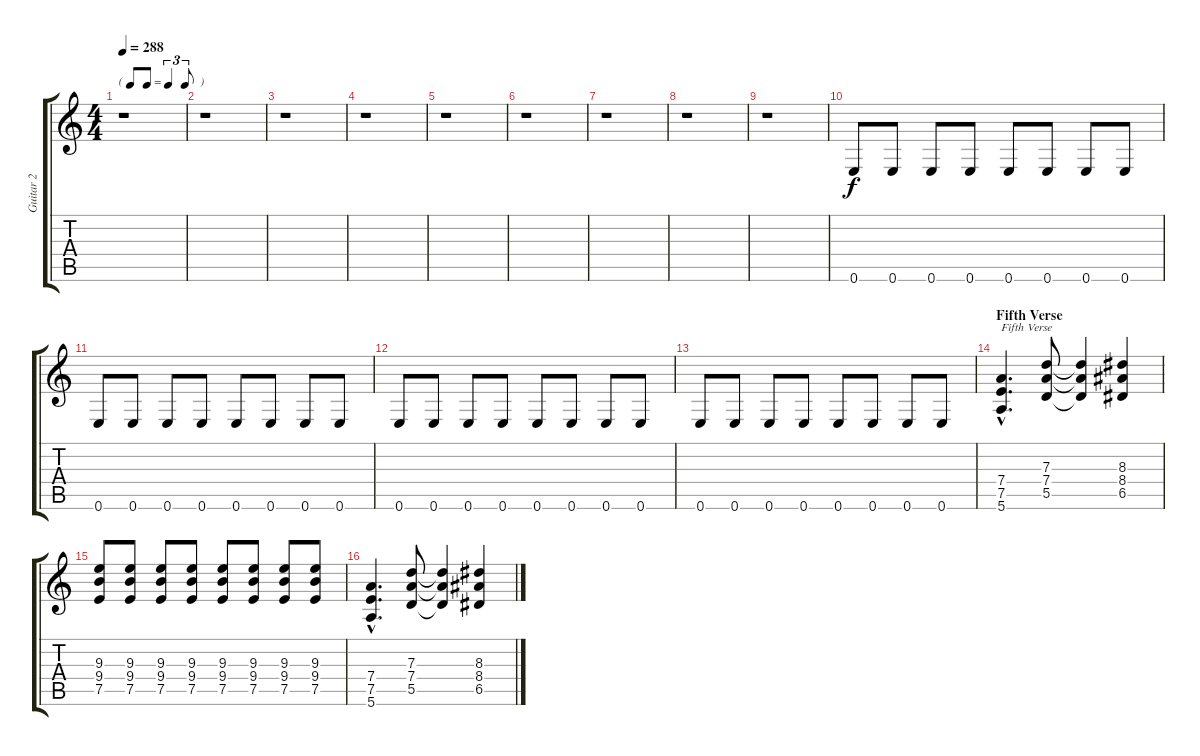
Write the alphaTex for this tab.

\track ("Guitar 2" "Guitar 2") {instrument distortionguitar}
\staff {score tabs}
\tuning (E4 B3 G3 D3 A2 E2) {hide}
\ts (4 4)
\tf triplet8th
\tempo 288
\clef g2
\ks c
r.1{dy mp} |
r.1 |
r.1 |
r.1 |
r.1 |
r.1 |
r.1 |
r.1 |
r.1 |
0.6.8{dy f instrument electricguitarmuted} 0.6.8 0.6.8 0.6.8 0.6.8 0.6.8 0.6.8 0.6.8 |
0.6.8 0.6.8 0.6.8 0.6.8 0.6.8 0.6.8 0.6.8 0.6.8 |
0.6.8 0.6.8 0.6.8 0.6.8 0.6.8 0.6.8 0.6.8 0.6.8 |
0.6.8 0.6.8 0.6.8 0.6.8 0.6.8 0.6.8 0.6.8 0.6.8 |
\section ("" "Fifth Verse")
(7.4{hac} 7.5{hac} 5.6{hac}).4{d txt "Fifth Verse" instrument distortionguitar} (7.3 7.4 5.5).8 (7.3{t} 7.4{t} 5.5{t}).4 (8.3 8.4 6.5).4 |
(9.3 9.4 7.5).8 (9.3 9.4 7.5).8 (9.3 9.4 7.5).8 (9.3 9.4 7.5).8 (9.3 9.4 7.5).8 (9.3 9.4 7.5).8 (9.3 9.4 7.5).8 (9.3 9.4 7.5).8 |
(7.4{hac} 7.5{hac} 5.6{hac}).4{d} (7.3 7.4 5.5).8 (7.3{t} 7.4{t} 5.5{t}).4 (8.3 8.4 6.5).4
